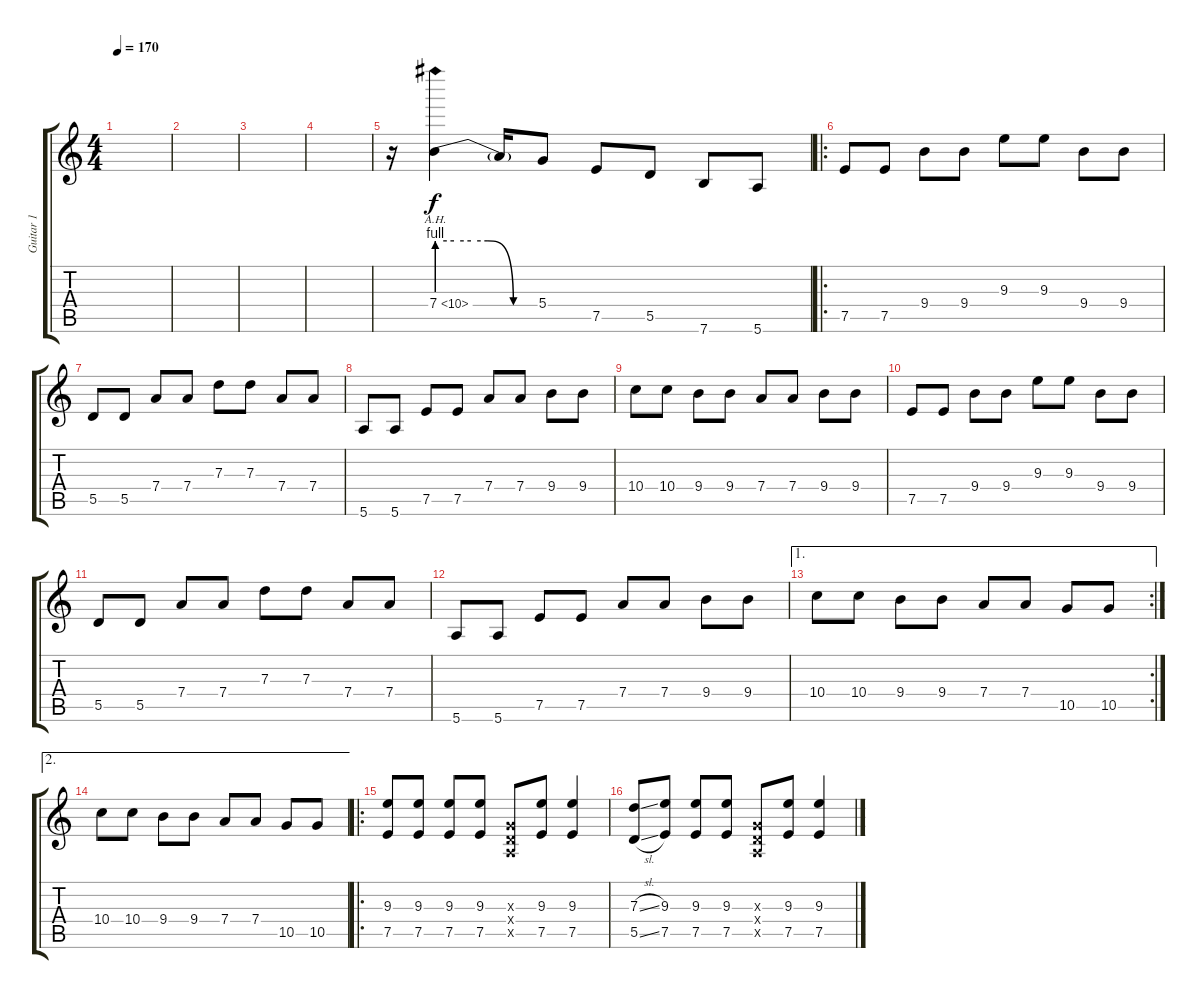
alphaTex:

\track ("Guitar 1" "Guitar 1") {instrument overdrivenguitar}
\staff {score tabs}
\tuning (E4 B3 G3 D3 A2 E2) {hide}
\ts (4 4)
\tempo 170
\clef g2
\ks c
|
|
|
|
r.16 7.4{be (custom 0 4 10 4 20 4 30 4 45 0 60 0) ah 3}.4 7.4{t}.16 5.4.8 7.5.8 5.5.8 7.6.8 5.6.8 |
\ro
7.5.8 7.5.8 9.4.8 9.4.8 9.3.8 9.3.8 9.4.8 9.4.8 |
5.5.8 5.5.8 7.4.8 7.4.8 7.3.8 7.3.8 7.4.8 7.4.8 |
5.6.8 5.6.8 7.5.8 7.5.8 7.4.8 7.4.8 9.4.8 9.4.8 |
10.4.8 10.4.8 9.4.8 9.4.8 7.4.8 7.4.8 9.4.8 9.4.8 |
7.5.8 7.5.8 9.4.8 9.4.8 9.3.8 9.3.8 9.4.8 9.4.8 |
5.5.8 5.5.8 7.4.8 7.4.8 7.3.8 7.3.8 7.4.8 7.4.8 |
5.6.8 5.6.8 7.5.8 7.5.8 7.4.8 7.4.8 9.4.8 9.4.8 |
\ae 1
\rc 2
10.4.8 10.4.8 9.4.8 9.4.8 7.4.8 7.4.8 10.5.8 10.5.8 |
\ae 2
10.4.8 10.4.8 9.4.8 9.4.8 7.4.8 7.4.8 10.5.8 10.5.8 |
\ro
(9.3 7.5).8 (9.3 7.5).8 (9.3 7.5).8 (9.3 7.5).8 (0.3{x} 0.4{x} 0.5{x}).8 (9.3 7.5).8 (9.3 7.5).4 |
(7.3{sl} 5.5{sl}).8 (9.3 7.5).8 (9.3 7.5).8 (9.3 7.5).8 (0.3{x} 0.4{x} 0.5{x}).8 (9.3 7.5).8 (9.3 7.5).4
